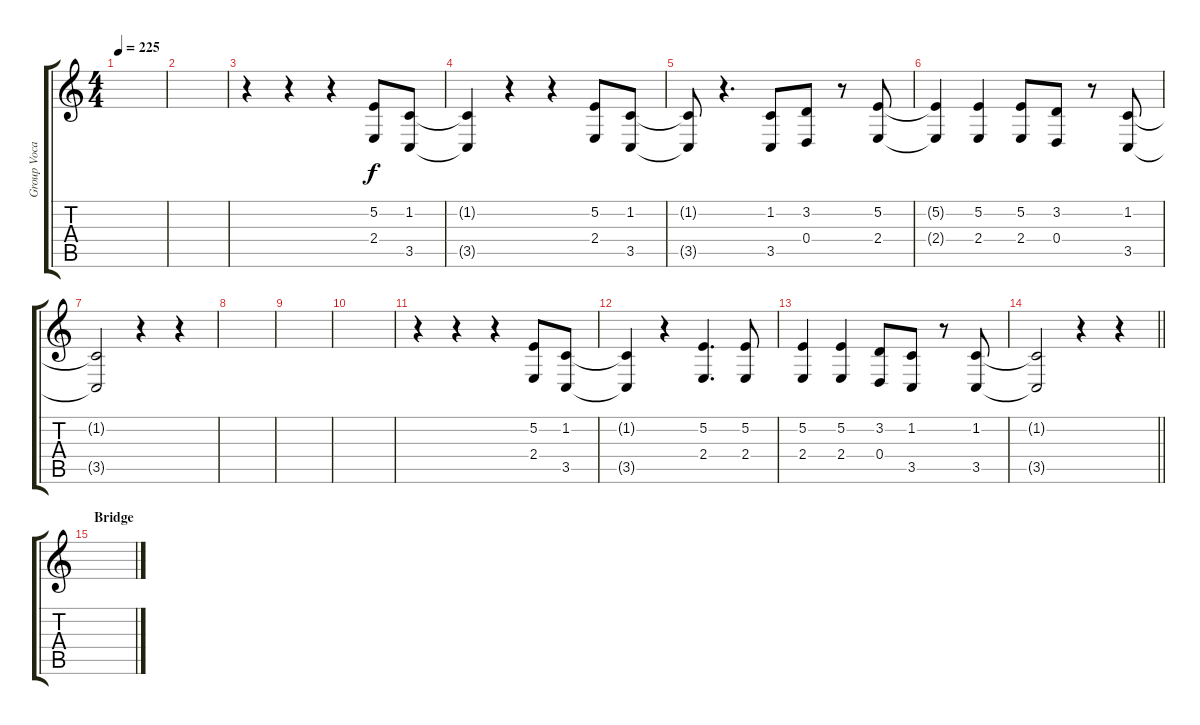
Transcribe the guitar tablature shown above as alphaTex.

\track ("Group Vocals" "Group Voca") {instrument tangoaccordion}
\staff {score tabs}
\tuning (E4 B3 G3 D3 A2 E2) {hide}
\ts (4 4)
\tempo 225
\clef g2
\ks c
|
|
r.4 r.4 r.4 (5.2 2.4).8 (1.2 3.5).8 |
(1.2{t} 3.5{t}).4 r.4 r.4 (5.2 2.4).8 (1.2 3.5).8 |
(1.2{t} 3.5{t}).8 r.4{d} (1.2 3.5).8 (3.2 0.4).8 r.8 (5.2 2.4).8 |
(5.2{t} 2.4{t}).4 (5.2 2.4).4 (5.2 2.4).8 (3.2 0.4).8 r.8 (1.2 3.5).8 |
(1.2{t} 3.5{t}).2 r.4 r.4 |
|
|
|
r.4 r.4 r.4 (5.2 2.4).8 (1.2 3.5).8 |
(1.2{t} 3.5{t}).4 r.4 (5.2 2.4).4{d} (5.2 2.4).8 |
(5.2 2.4).4 (5.2 2.4).4 (3.2 0.4).8 (1.2 3.5).8 r.8 (1.2 3.5).8 |
\barLineRight lightlight
(1.2{t} 3.5{t}).2 r.4 r.4 |
\section ("" "Bridge")
